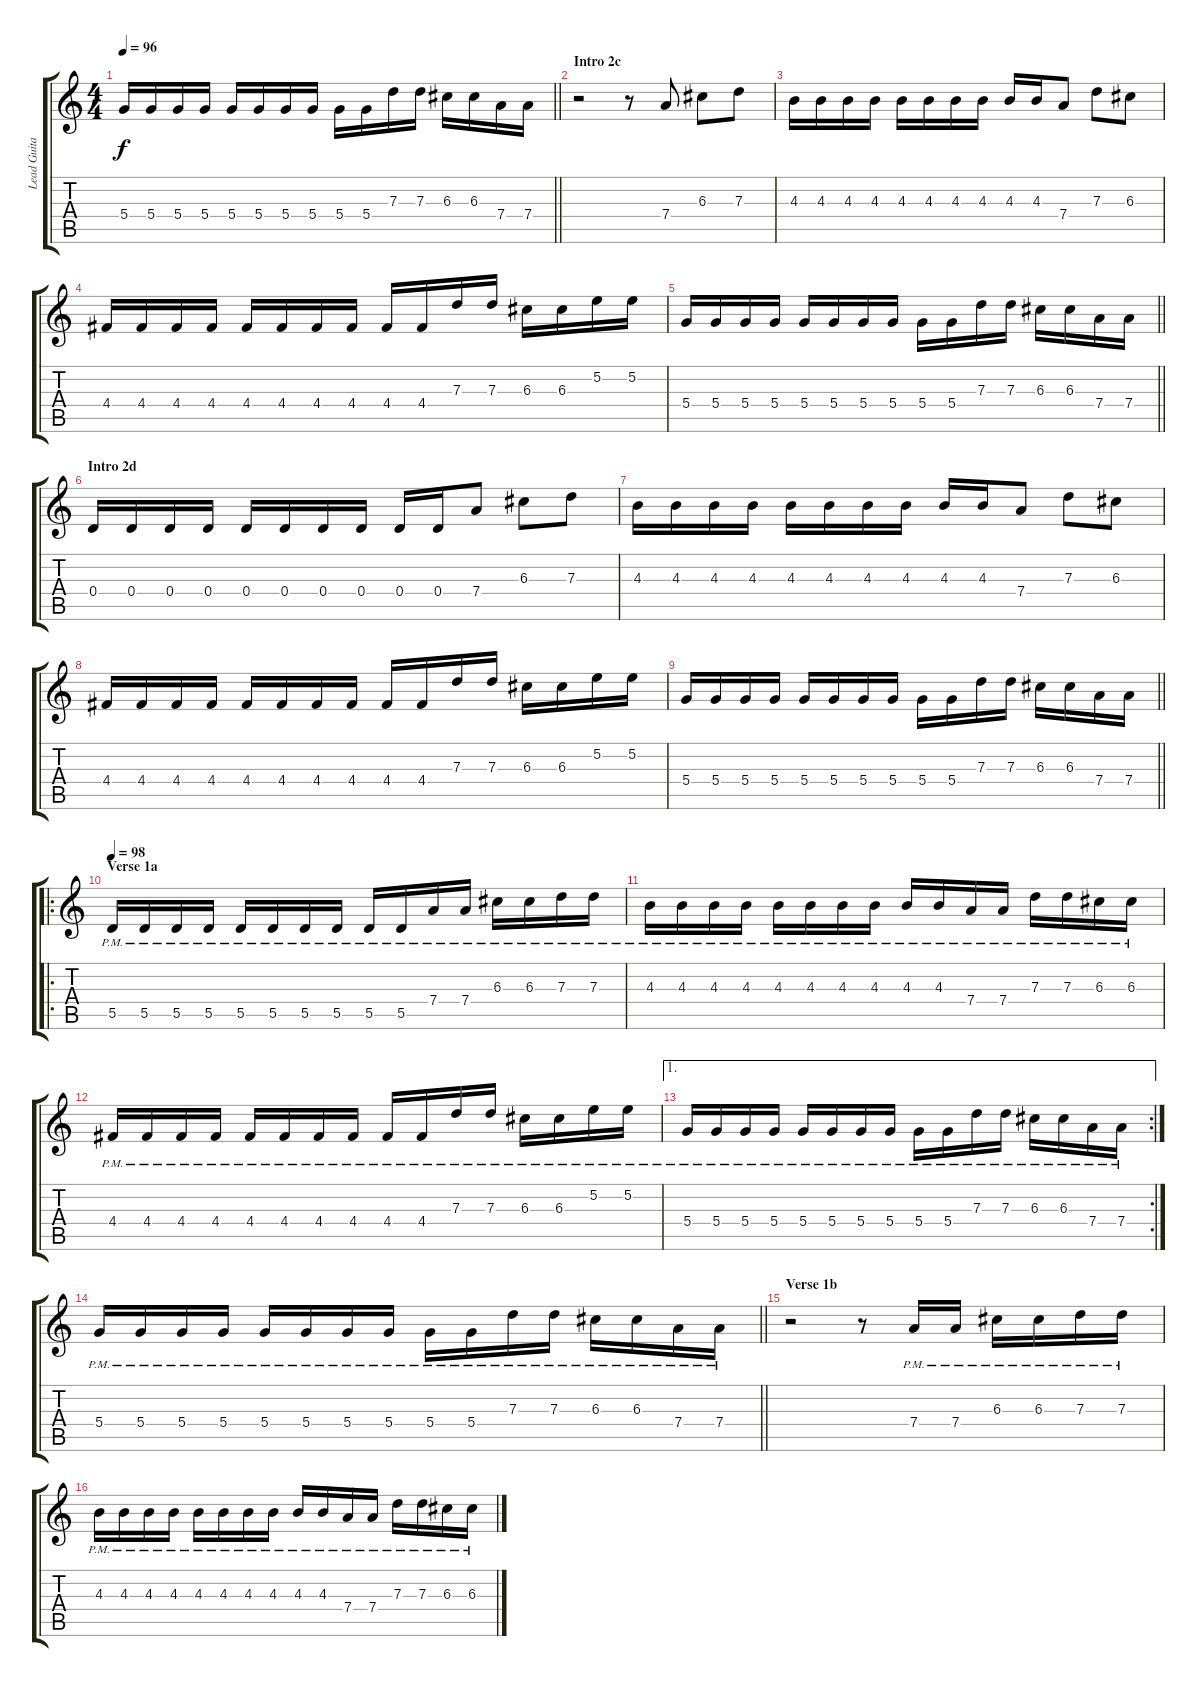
\track ("Lead Guitar" "Lead Guita") {instrument overdrivenguitar}
\staff {score tabs}
\tuning (E4 B3 G3 D3 A2 E2) {hide}
\ts (4 4)
\tempo 96
\clef g2
\barLineRight lightlight
\ks c
5.4.16{dy f} 5.4.16 5.4.16 5.4.16 5.4.16 5.4.16 5.4.16 5.4.16 5.4.16 5.4.16 7.3.16 7.3.16 6.3.16 6.3.16 7.4.16 7.4.16 |
\section ("" "Intro 2c")
r.2 r.8 7.4.8 6.3.8 7.3.8 |
4.3.16 4.3.16 4.3.16 4.3.16 4.3.16 4.3.16 4.3.16 4.3.16 4.3.16 4.3.16 7.4.8 7.3.8 6.3.8 |
4.4.16 4.4.16 4.4.16 4.4.16 4.4.16 4.4.16 4.4.16 4.4.16 4.4.16 4.4.16 7.3.16 7.3.16 6.3.16 6.3.16 5.2.16 5.2.16 |
\barLineRight lightlight
5.4.16 5.4.16 5.4.16 5.4.16 5.4.16 5.4.16 5.4.16 5.4.16 5.4.16 5.4.16 7.3.16 7.3.16 6.3.16 6.3.16 7.4.16 7.4.16 |
\section ("" "Intro 2d")
0.4.16 0.4.16 0.4.16 0.4.16 0.4.16 0.4.16 0.4.16 0.4.16 0.4.16 0.4.16 7.4.8 6.3.8 7.3.8 |
4.3.16 4.3.16 4.3.16 4.3.16 4.3.16 4.3.16 4.3.16 4.3.16 4.3.16 4.3.16 7.4.8 7.3.8 6.3.8 |
4.4.16 4.4.16 4.4.16 4.4.16 4.4.16 4.4.16 4.4.16 4.4.16 4.4.16 4.4.16 7.3.16 7.3.16 6.3.16 6.3.16 5.2.16 5.2.16 |
\barLineRight lightlight
5.4.16 5.4.16 5.4.16 5.4.16 5.4.16 5.4.16 5.4.16 5.4.16 5.4.16 5.4.16 7.3.16 7.3.16 6.3.16 6.3.16 7.4.16 7.4.16 |
\ro
\section ("" "Verse 1a")
\tempo 98
5.5{pm}.16 5.5{pm}.16 5.5{pm}.16 5.5{pm}.16 5.5{pm}.16 5.5{pm}.16 5.5{pm}.16 5.5{pm}.16 5.5{pm}.16 5.5{pm}.16 7.4{pm}.16 7.4{pm}.16 6.3{pm}.16 6.3{pm}.16 7.3{pm}.16 7.3{pm}.16 |
4.3{pm}.16 4.3{pm}.16 4.3{pm}.16 4.3{pm}.16 4.3{pm}.16 4.3{pm}.16 4.3{pm}.16 4.3{pm}.16 4.3{pm}.16 4.3{pm}.16 7.4{pm}.16 7.4{pm}.16 7.3{pm}.16 7.3{pm}.16 6.3{pm}.16 6.3{pm}.16 |
4.4{pm}.16 4.4{pm}.16 4.4{pm}.16 4.4{pm}.16 4.4{pm}.16 4.4{pm}.16 4.4{pm}.16 4.4{pm}.16 4.4{pm}.16 4.4{pm}.16 7.3{pm}.16 7.3{pm}.16 6.3{pm}.16 6.3{pm}.16 5.2{pm}.16 5.2{pm}.16 |
\ae 1
\rc 2
5.4{pm}.16 5.4{pm}.16 5.4{pm}.16 5.4{pm}.16 5.4{pm}.16 5.4{pm}.16 5.4{pm}.16 5.4{pm}.16 5.4{pm}.16 5.4{pm}.16 7.3{pm}.16 7.3{pm}.16 6.3{pm}.16 6.3{pm}.16 7.4{pm}.16 7.4{pm}.16 |
\barLineRight lightlight
5.4{pm}.16 5.4{pm}.16 5.4{pm}.16 5.4{pm}.16 5.4{pm}.16 5.4{pm}.16 5.4{pm}.16 5.4{pm}.16 5.4{pm}.16 5.4{pm}.16 7.3{pm}.16 7.3{pm}.16 6.3{pm}.16 6.3{pm}.16 7.4{pm}.16 7.4{pm}.16 |
\section ("" "Verse 1b")
r.2 r.8 7.4{pm}.16 7.4{pm}.16 6.3{pm}.16 6.3{pm}.16 7.3{pm}.16 7.3{pm}.16 |
4.3{pm}.16 4.3{pm}.16 4.3{pm}.16 4.3{pm}.16 4.3{pm}.16 4.3{pm}.16 4.3{pm}.16 4.3{pm}.16 4.3{pm}.16 4.3{pm}.16 7.4{pm}.16 7.4{pm}.16 7.3{pm}.16 7.3{pm}.16 6.3{pm}.16 6.3{pm}.16
